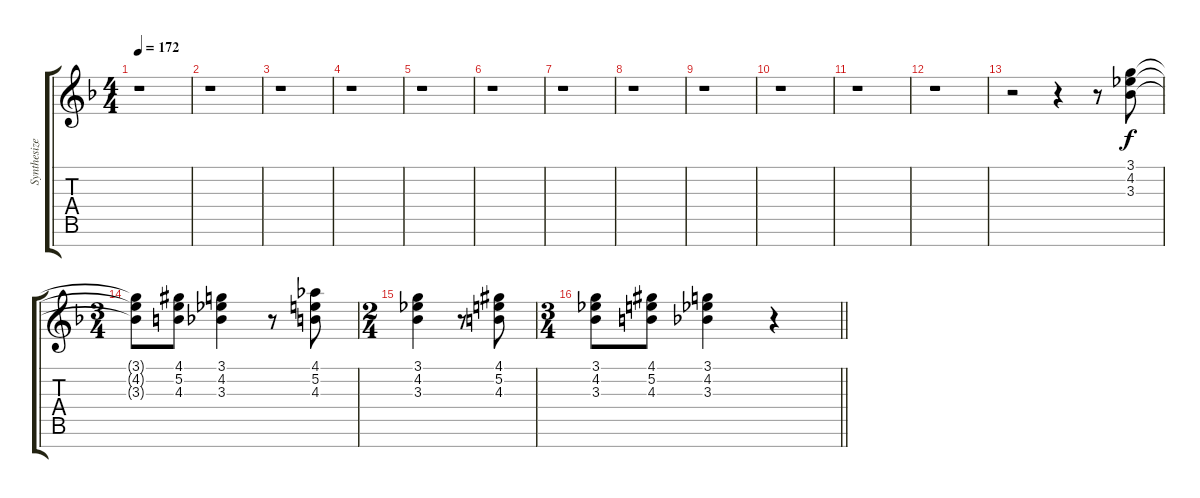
\track ("Synthesizer III" "Synthesize") {instrument fx5brightness}
\staff {score tabs}
\tuning (E5 B4 G4 D4 A3 E3 B2) {hide}
\ts (4 4)
\tempo 172
\clef g2
\ks f
r.1{dy f} |
r.1 |
r.1 |
r.1 |
r.1 |
r.1 |
r.1 |
r.1 |
r.1 |
r.1 |
r.1 |
r.1 |
r.2 r.4 r.8 (3.1 4.2 3.3).8 |
\ts (3 4)
(3.1{t} 4.2{t} 3.3{t}).8 (4.1{acc #} 5.2 4.3).8 (3.1 4.2 3.3).4 r.8 (4.1 5.2 4.3).8 |
\ts (2 4)
(3.1 4.2 3.3).4 r.8 (4.1{acc #} 5.2 4.3).8 |
\ts (3 4)
\barLineRight lightlight
(3.1 4.2 3.3).8 (4.1{acc #} 5.2 4.3).8 (3.1 4.2 3.3).4 r.4
